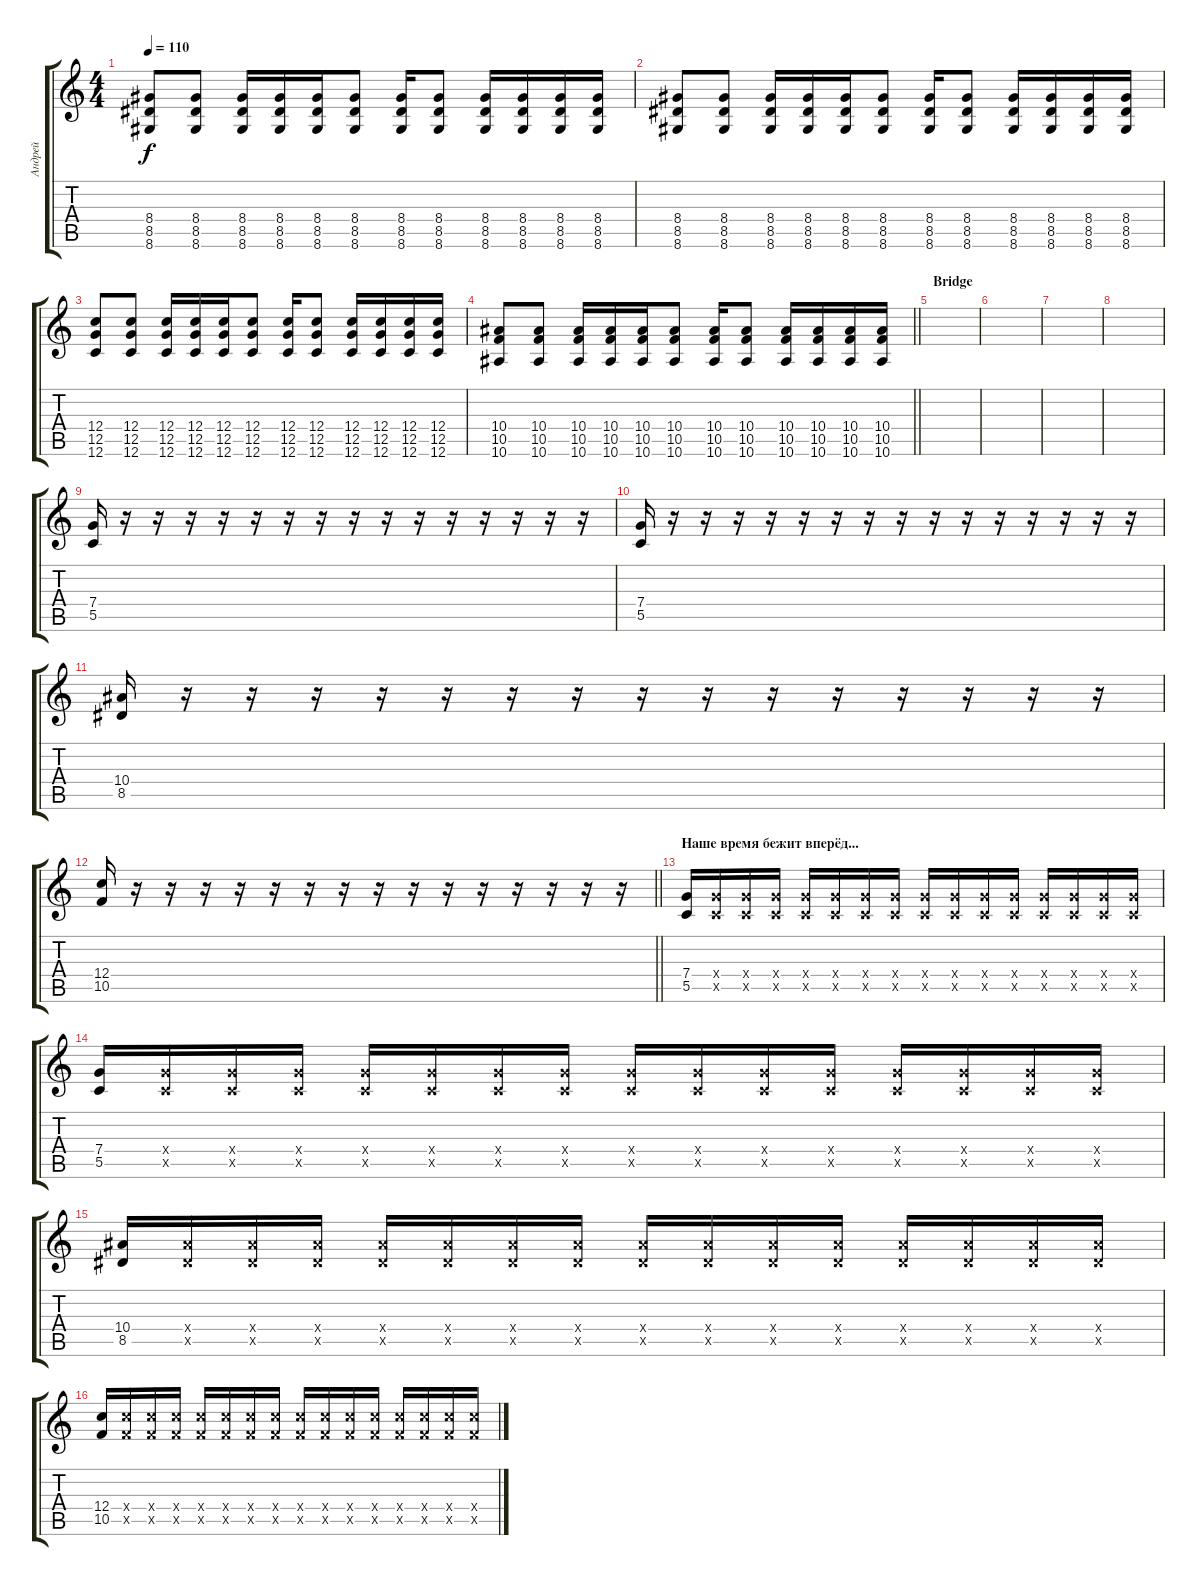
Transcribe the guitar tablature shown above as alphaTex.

\track ("Андрей" "Андрей") {instrument distortionguitar}
\staff {score tabs}
\tuning (D4 A3 F3 C3 G2 C2) {hide}
\ts (4 4)
\tempo 110
\clef g2
\ks c
(8.4 8.5 8.6).8{dy f} (8.4 8.5 8.6).8 (8.4 8.5 8.6).16 (8.4 8.5 8.6).16 (8.4 8.5 8.6).16 (8.4 8.5 8.6).8 (8.4 8.5 8.6).16 (8.4 8.5 8.6).8 (8.4 8.5 8.6).16 (8.4 8.5 8.6).16 (8.4 8.5 8.6).16 (8.4 8.5 8.6).16 |
(8.4 8.5 8.6).8 (8.4 8.5 8.6).8 (8.4 8.5 8.6).16 (8.4 8.5 8.6).16 (8.4 8.5 8.6).16 (8.4 8.5 8.6).8 (8.4 8.5 8.6).16 (8.4 8.5 8.6).8 (8.4 8.5 8.6).16 (8.4 8.5 8.6).16 (8.4 8.5 8.6).16 (8.4 8.5 8.6).16 |
(12.4 12.5 12.6).8 (12.4 12.5 12.6).8 (12.4 12.5 12.6).16 (12.4 12.5 12.6).16 (12.4 12.5 12.6).16 (12.4 12.5 12.6).8 (12.4 12.5 12.6).16 (12.4 12.5 12.6).8 (12.4 12.5 12.6).16 (12.4 12.5 12.6).16 (12.4 12.5 12.6).16 (12.4 12.5 12.6).16 |
\barLineRight lightlight
(10.4 10.5 10.6).8 (10.4 10.5 10.6).8 (10.4 10.5 10.6).16 (10.4 10.5 10.6).16 (10.4 10.5 10.6).16 (10.4 10.5 10.6).8 (10.4 10.5 10.6).16 (10.4 10.5 10.6).8 (10.4 10.5 10.6).16 (10.4 10.5 10.6).16 (10.4 10.5 10.6).16 (10.4 10.5 10.6).16 |
\section ("" "Bridge")
|
|
|
|
(7.4 5.5).16 r.16 r.16 r.16 r.16 r.16 r.16 r.16 r.16 r.16 r.16 r.16 r.16 r.16 r.16 r.16 |
(7.4 5.5).16 r.16 r.16 r.16 r.16 r.16 r.16 r.16 r.16 r.16 r.16 r.16 r.16 r.16 r.16 r.16 |
(10.4 8.5).16 r.16 r.16 r.16 r.16 r.16 r.16 r.16 r.16 r.16 r.16 r.16 r.16 r.16 r.16 r.16 |
\barLineRight lightlight
(12.4 10.5).16 r.16 r.16 r.16 r.16 r.16 r.16 r.16 r.16 r.16 r.16 r.16 r.16 r.16 r.16 r.16 |
\section ("" "Наше время бежит вперёд...")
(7.4 5.5).16 (7.4{x} 5.5{x}).16 (7.4{x} 5.5{x}).16 (7.4{x} 5.5{x}).16 (7.4{x} 5.5{x}).16 (7.4{x} 5.5{x}).16 (7.4{x} 5.5{x}).16 (7.4{x} 5.5{x}).16 (7.4{x} 5.5{x}).16 (7.4{x} 5.5{x}).16 (7.4{x} 5.5{x}).16 (7.4{x} 5.5{x}).16 (7.4{x} 5.5{x}).16 (7.4{x} 5.5{x}).16 (7.4{x} 5.5{x}).16 (7.4{x} 5.5{x}).16 |
(7.4 5.5).16 (7.4{x} 5.5{x}).16 (7.4{x} 5.5{x}).16 (7.4{x} 5.5{x}).16 (7.4{x} 5.5{x}).16 (7.4{x} 5.5{x}).16 (7.4{x} 5.5{x}).16 (7.4{x} 5.5{x}).16 (7.4{x} 5.5{x}).16 (7.4{x} 5.5{x}).16 (7.4{x} 5.5{x}).16 (7.4{x} 5.5{x}).16 (7.4{x} 5.5{x}).16 (7.4{x} 5.5{x}).16 (7.4{x} 5.5{x}).16 (7.4{x} 5.5{x}).16 |
(10.4 8.5).16 (10.4{x} 8.5{x}).16 (10.4{x} 8.5{x}).16 (10.4{x} 8.5{x}).16 (10.4{x} 8.5{x}).16 (10.4{x} 8.5{x}).16 (10.4{x} 8.5{x}).16 (10.4{x} 8.5{x}).16 (10.4{x} 8.5{x}).16 (10.4{x} 8.5{x}).16 (10.4{x} 8.5{x}).16 (10.4{x} 8.5{x}).16 (10.4{x} 8.5{x}).16 (10.4{x} 8.5{x}).16 (10.4{x} 8.5{x}).16 (10.4{x} 8.5{x}).16 |
(12.4 10.5).16 (12.4{x} 10.5{x}).16 (12.4{x} 10.5{x}).16 (12.4{x} 10.5{x}).16 (12.4{x} 10.5{x}).16 (12.4{x} 10.5{x}).16 (12.4{x} 10.5{x}).16 (12.4{x} 10.5{x}).16 (12.4{x} 10.5{x}).16 (12.4{x} 10.5{x}).16 (12.4{x} 10.5{x}).16 (12.4{x} 10.5{x}).16 (12.4{x} 10.5{x}).16 (12.4{x} 10.5{x}).16 (12.4{x} 10.5{x}).16 (12.4{x} 10.5{x}).16
